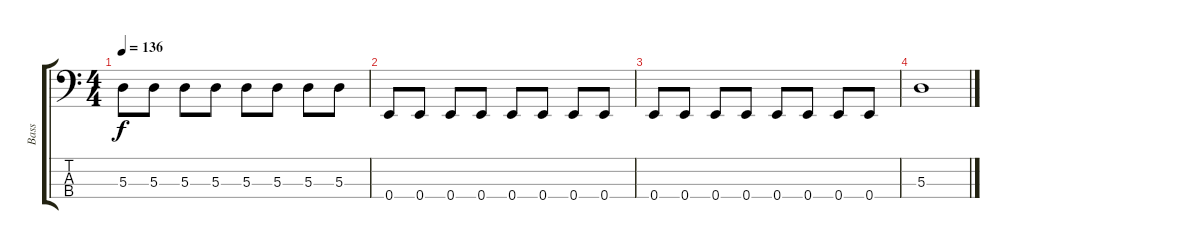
\track ("Bass" "Bass") {instrument electricbassfinger}
\staff {score tabs}
\tuning (G2 D2 A1 E1) {hide}
\ts (4 4)
\tempo 136
\clef f4
\ks c
5.3.8{dy f} 5.3.8 5.3.8 5.3.8 5.3.8 5.3.8 5.3.8 5.3.8 |
0.4.8 0.4.8 0.4.8 0.4.8 0.4.8 0.4.8 0.4.8 0.4.8 |
0.4.8 0.4.8 0.4.8 0.4.8 0.4.8 0.4.8 0.4.8 0.4.8 |
5.3.1
